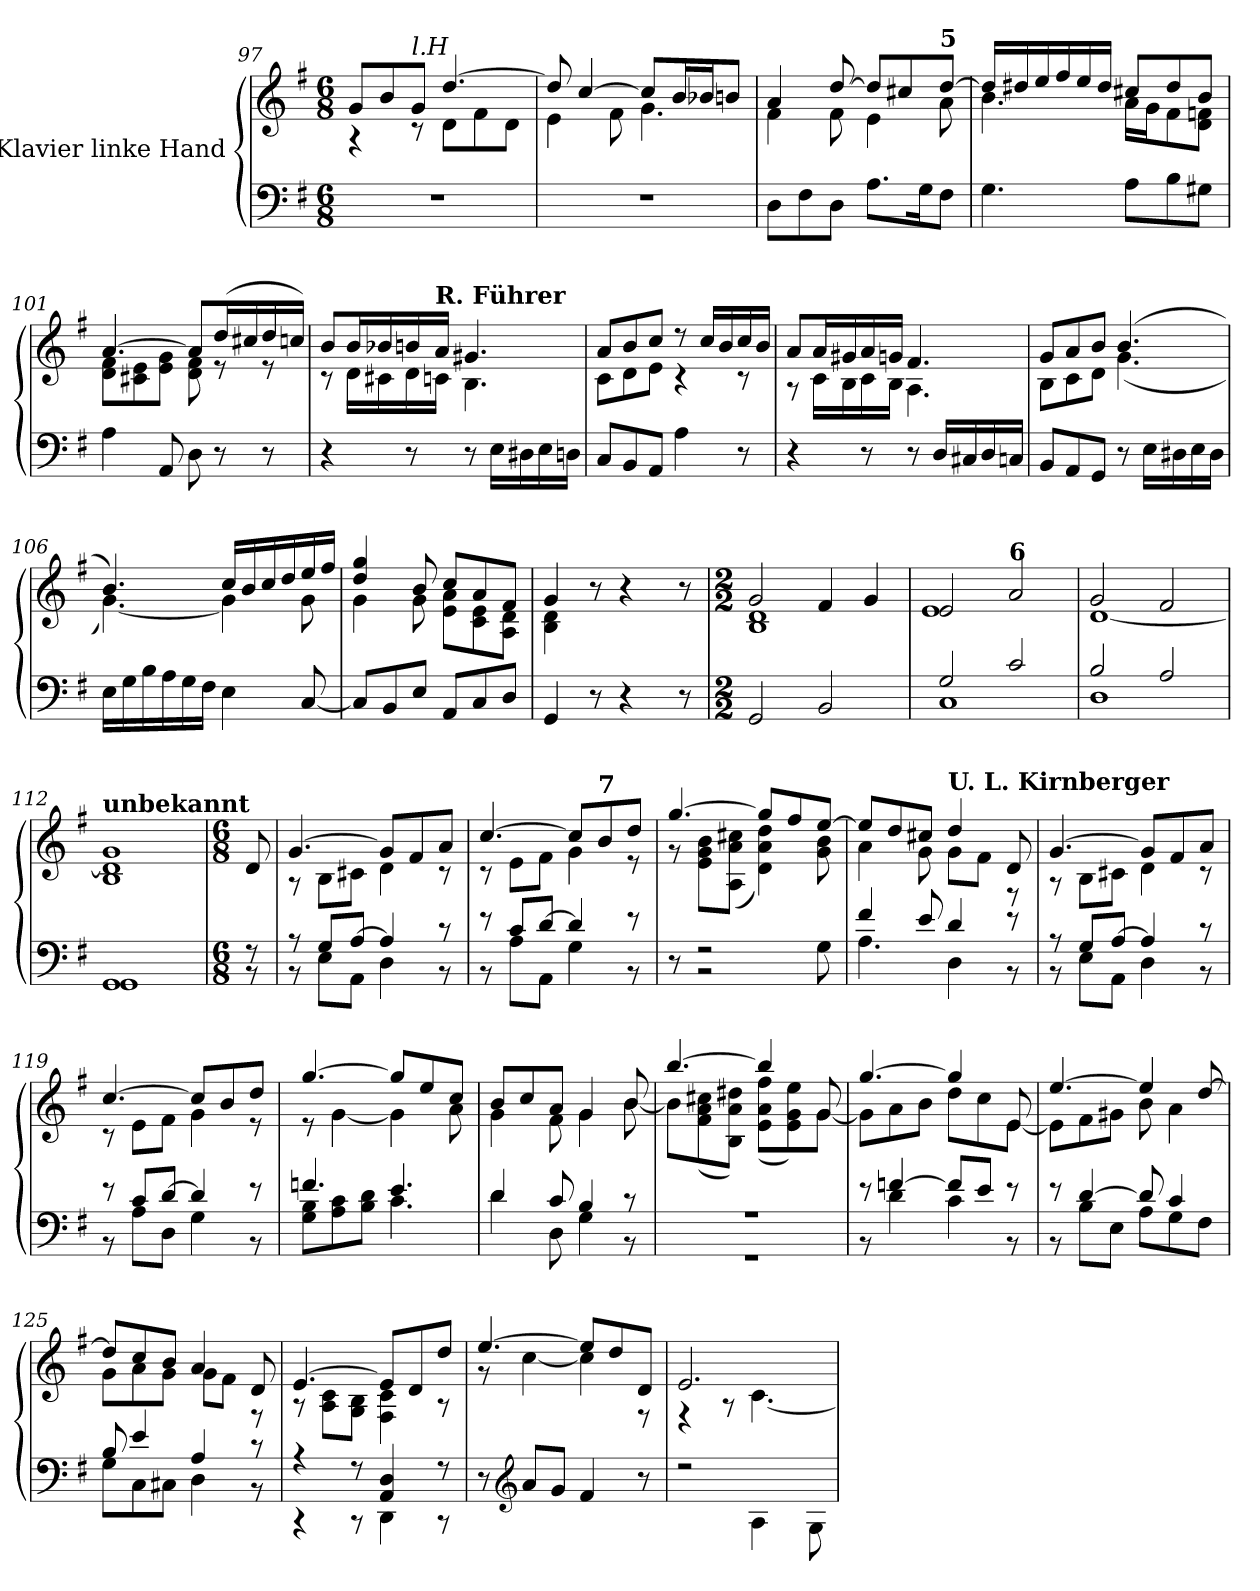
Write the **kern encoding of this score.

**kern	**kern
*part1	*part1
*staff2	*staff1
*I"Klavier linke Hand	*
!!LO:LB:g=z
*clefF4	*clefG2
*k[f#]	*k[f#]
*M6/8	*M6/8
=97	=97
*	*^
2.r	8g/L	4r
.	8b/	.
!	!LO:TX:a:i:t=l.H	!
.	8g/J	8r
.	[4.dd/	8d\L
.	.	8f#\
.	.	8d\J
=98	=98	=98
2.r	8dd/]	4e\
.	[4cc/	.
.	.	8f#\
.	8cc/L]	4.g\
.	16b/L	.
.	16b-X/J	.
.	8bn/J	.
=99	=99	=99
8D\L	4a/	4f#\
8F#\	.	.
8D\J	[8dd/	8f#\
8.A\L	8dd/L]	4e\
.	8cc#X/	.
16G\K	.	.
!	!LO:TX:a:B:t=5	!
8F#\J	[8dd/J	8a\
!!LO:LB:g=z	!!
=100	=100	=100
4.G\	16dd/LL]	4.b\
.	16dd#X/	.
.	16ee/	.
.	16ff#/	.
.	16ee/	.
.	16dd#/JJ	.
8A\L	8cc#X/L	16a\LL
.	.	16g\J
8B\	8dd#/	8f#\
8G#X\J	8b/J	8d\ 8fn\J
=101	=101	=101
4A\	[4.a/	8d\ 8f#\L
.	.	8c#X\ 8e\
8AA/	.	8e\ 8g\J
8D\	8a/L]	8d\ 8f#\
8r	(16dd/L	8r
.	16cc#X/	.
8r	16dd/	8r
.	16ccn/JJ)	.
!!LO:LB:g=z	!!
=102	=102	=102
4r	8b/L	8r
.	16b/L	16d\LL
.	16b-X/	16c#X\
8r	16bn/	16d\
!	!LO:TX:a:B:t=R. Führer	!
.	16a/JJ	16cn\JJ
8r	4.g#X/	4.B\
16E\LL	.	.
16D#X\	.	.
16E\	.	.
16Dn\JJ	.	.
!!LO:LB:g=z	!!
=103	=103	=103
8C/L	8a/L	8c\L
8BB/	8b/	8d\
8AA/J	8cc/J	8e\J
4A\	8r	4r
.	16cc/LL	.
.	16b/	.
8r	16cc/	8r
.	16b/JJ	.
=104	=104	=104
4r	8a/L	8r
.	16a/L	16c\LL
.	16g#X/	16B\
8r	16a/	16c\
.	16gn/JJ	16B\JJ
8r	4.f#/	4.A\
16D/LL	.	.
16C#X/	.	.
16D/	.	.
16Cn/JJ	.	.
=105	=105	=105
8BB/L	8g/L	8B\L
8AA/	8a/	8c\
8GG/J	8b/J	8d\J
8r	(4.b/	(4.g\
16E\LL	.	.
16D#X\	.	.
16E\	.	.
16D#\JJ	.	.
!!LO:LB:g=z	!!
=106	=106	=106
16E\LL	4.b/)	[4.g\)
16G\	.	.
16B\	.	.
16A\	.	.
16G\	.	.
16F#\JJ	.	.
4E\	16cc/LL	4g\]
.	16b/	.
.	16cc/	.
.	16dd/	.
[8C/	16ee/	8g\
.	16ff#/JJ	.
=107	=107	=107
8C/L]	4dd/ 4gg/	4g\
8BB/	.	.
8E/J	8b/	8g\
8AA/L	8cc/L	8e\ 8a\L
8C/	8a/	8c\ 8e\
8D/J	8f#/J	8A\ 8d\J
=108	=108	=108
4GG/	4g/	4B\ 4d\
8r	4ryy	8r
4r	.	4r
.	4ryy	.
8r	.	8r
!!LO:PB:g=z	!!
=109	=109	=109
*M2/2	*M2/2	*
2GG/	2g/	1B 1d
2BB/	4f#/	.
.	4g/	.
=110	=110	=110
*^	*	*
2G/	1C	2e/	1e
!	!	!LO:TX:a:B:t=6	!
2c/	.	2a/	.
=111	=111	=111	=111
2B/	1D	2g/	[1d
2A/	.	2f#/	.
=112	=112	=112	=112
!	!	!LO:TX:a:B:t=unbekannt	!
1GG	1GG>	1g>	1B 1d]
*	*	*v	*v
!!LO:LB:g=z
=113	=113	=113
*M6/8	*	*M6/8
*	*	*^
!	!	!LO:TX:a:Bi:t=Andantino	!
*	*	*v	*v
8r	8r	8d/
=114	=114	=114
*	*	*^
8r	8r	[4.g/	8r
8G/L	8E\L	.	8B\L
[8A/J	8AA\J	.	8c#X\J
4A/]	4D\	8g/L]	4d\
.	.	8f#/	.
8r	8r	8a/J	8r
=115	=115	=115	=115
8r	8r	[4.cc/	8r
8c/L	8A\L	.	8e\L
[8d/J	8AA\J	.	8f#\J
4d/]	4G\	8cc/L]	4g\
!	!	!LO:TX:a:B:t=7	!
.	.	8b/	.
8r	8r	8dd/J	8r
=116	=116	=116	=116
8ryy	8r	[4.gg/	8r
2r	2r	.	8e\ 8g\ 8b\L
.	.	.	(8A\ 8a\ 8cc#X\J
.	.	8gg/L]	4d\ 4a\ 4dd\)
.	.	8ff#/	.
8ryy	8G\	[8ee/J	8g\ 8b\
!!LO:LB:g=z	!!
=117	=117	=117	=117
4f#/	4.A\	8ee/L]	4a\
.	.	8dd/	.
8e/	.	8cc#X/J	8g\
!	!	!LO:TX:a:B:t=U. L. Kirnberger	!
4d/	4D\	4dd/	8g\L
.	.	.	8f#\J
8r	8r	8d/	8r
=118	=118	=118	=118
8r	8r	[4.g/	8r
8G/L	8E\L	.	8B\L
[8A/J	8AA\J	.	8c#X\J
4A/]	4D\	8g/L]	4d\
.	.	8f#/	.
8r	8r	8a/J	8r
!!LO:LB:g=z	!!
=119	=119	=119	=119
8r	8r	[4.cc/	8r
8c/L	8A\L	.	8e\L
[8d/J	8D\J	.	8f#\J
4d/]	4G\	8cc/L]	4g\
.	.	8b/	.
8r	8r	8dd/J	8r
=120	=120	=120	=120
4.fn/	8G\ 8B\L	[4.gg/	8r
.	8A\ 8c\	.	[4g\
.	8B\ 8d\J	.	.
4.e/	4.c\	8gg/L]	4g\]
.	.	8ee/	.
.	.	8cc/J	8a\
=121	=121	=121	=121
4d/	4d\	8b/L	4g\
.	.	8cc/	.
8c/	8D\	8a/J	8f#\
4B/	4G\	4g/	4g\
8r	8r	8b/	[8b\
=122	=122	=122	=122
2.r	2.r	[4.bb/	8b\L]
.	.	.	(8f#\ 8a\ 8cc#X\
.	.	.	8B\ 8a\ 8dd#X\J)
.	.	4bb/]	(8e\ 8a\ 8ff#\L
.	.	.	8e\ 8g\ 8ee\)
.	.	8g/	[8g\J
!!LO:LB:g=z	!!
=123	=123	=123	=123
8r	8r	[4.gg/	8g\L]
[4fn/	4d\	.	8a\
.	.	.	8b\J
8f/L]	4c\	4gg/]	8dd\L
8e/J	.	.	8cc\
8r	8r	8e/	[8e\J
=124	=124	=124	=124
8r	8r	[4.ee/	8e\L]
[4d/	8B\L	.	8f#\
.	8E\J	.	8g#X\J
8d/]	8A\L	4ee/]	8b\
4c/	8G\	.	4a\
.	8F#\J	[8dd/	.
!!LO:LB:g=z	!!
=125	=125	=125	=125
8B/	8G\L	8dd/L]	8g\L
4e/	8C\	8cc/	8a\
.	8C#X\J	8b/J	8g\J
4A/	4D\	4a/	8g\L
.	.	.	8f#\J
8r	8r	8d/	8r
=126	=126	=126	=126
4r	4r	[4.e/	8r
.	.	.	8A\ 8c\L
8r	8r	.	8G\ 8B\J
4AA/ 4D/	4DD\	8e/L]	4F#\ 4c\
.	.	8d/	.
8r	8r	8dd/J	8r
*v	*v	*	*
=127	=127	=127
8r	[4.ee/	8r
*clefG2	*	*
8a/L	.	[4cc\
8g/J	.	.
4f#/	8ee/L]	4cc\]
.	8dd/	.
8r	8d/J	8r
=128	=128	=128
*^	*	*
2r	4.ryy	2.e/	4r
.	.	.	8r
.	4A\	.	[4.c\
4ryy	.	.	.
.	8G\	.	.
*v	*v	*	*
*	*v	*v
=	=
*-	*-
